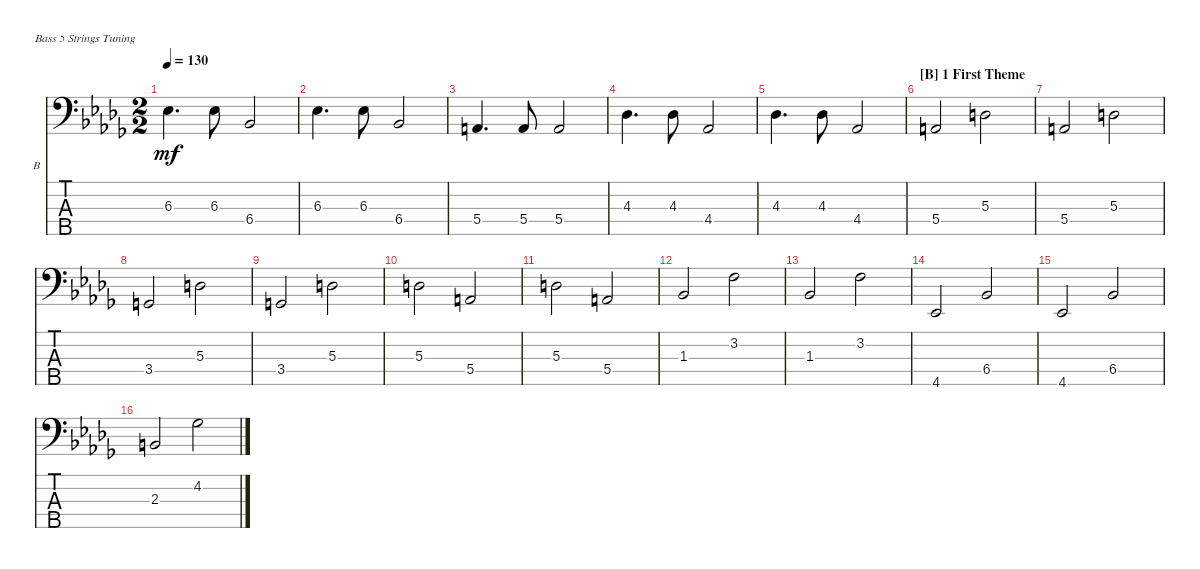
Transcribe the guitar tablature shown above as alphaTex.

\defaultSystemsLayout 4
\bracketExtendMode nobrackets
\firstSystemTrackNameOrientation horizontal
\otherSystemsTrackNameOrientation horizontal
\chordDiagramsInScore
\track ("Bass" "B") {instrument electricbassfinger}
\staff {score tabs}
\tuning (G2 D2 A1 E1 B0)
\ts (2 2)
\tempo 130
\clef f4
\scale
0.333333
\ks db
6.3.4{d dy mf} 6.3.8 6.4.2 |
\scale
0.333333 6.3.4{d} 6.3.8 6.4.2 |
\scale
0.333333 5.4.4{d} 5.4.8 5.4.2 |
\scale
0.333333 4.3.4{d} 4.3.8 4.4.2 |
\scale
0.333333 4.3.4{d} 4.3.8 4.4.2 |
\section ("B" "1 First Theme")
\scale
0.481172 5.4.2 5.3.2 |
\scale
0.259414 5.4.2 5.3.2 |
\scale
0.259414 3.4.2 5.3.2 |
\scale
0.283105 3.4.2 5.3.2 |
\scale
0.43379 5.3.2 5.4.2 |
\scale
0.283105 5.3.2 5.4.2 |
\scale
0.280543 1.3.2 3.2.2 |
\scale
0.280543 1.3.2 3.2.2 |
\scale
0.438914 4.5.2 6.4.2 |
\scale
0.333333 4.5.2 6.4.2 |
\scale
0.333333 2.3.2 4.2.2
